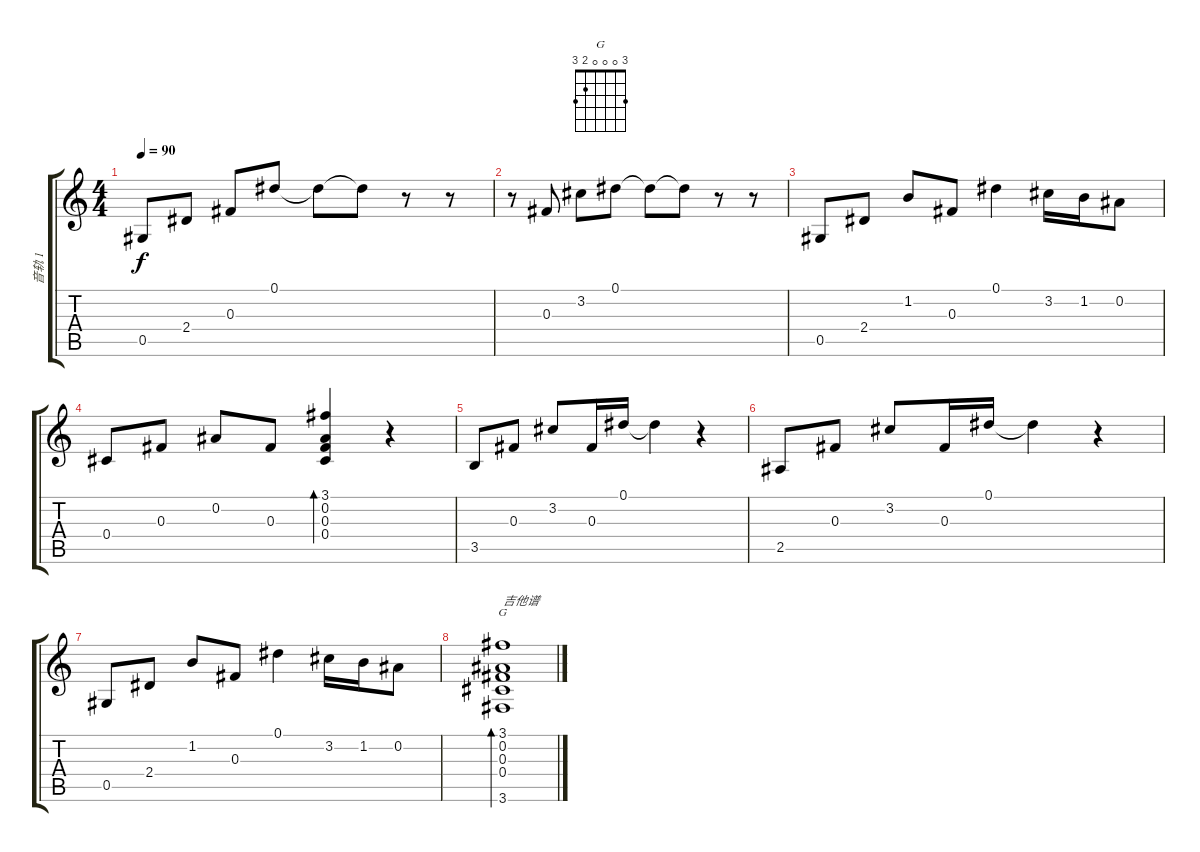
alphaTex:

\track ("音轨 1" "音轨 1") {instrument acousticguitarsteel}
\staff {score tabs}
\tuning (Eb4 Bb3 Gb3 Db3 Ab2 Eb2) {hide}
\chord ("G" 3 0 0 0 2 3)
\ts (4 4)
\tempo 90
\clef g2
\ks c
0.5.8{dy f} 2.4.8 0.3.8 0.1.8 0.1{t}.8 0.1{t}.8 r.8 r.8 |
r.8 0.3.8 3.2.8 0.1.8 0.1{t}.8 0.1{t}.8 r.8 r.8 |
0.5.8 2.4.8 1.2.8 0.3.8 0.1.4 3.2.16 1.2.16 0.2.8 |
0.4.8 0.3.8 0.2.8 0.3.8 (3.1 0.2 0.3 0.4).4{bd 480} r.4 |
3.5.8 0.3.8 3.2.8 0.3.16 0.1.16 0.1{t}.4 r.4 |
2.5.8 0.3.8 3.2.8 0.3.16 0.1.16 0.1{t}.4 r.4 |
0.5.8 2.4.8 1.2.8 0.3.8 0.1.4 3.2.16 1.2.16 0.2.8 |
(3.1 0.2 0.3 0.4 3.6).1{bd 480 ch "G" txt "吉他谱"}
